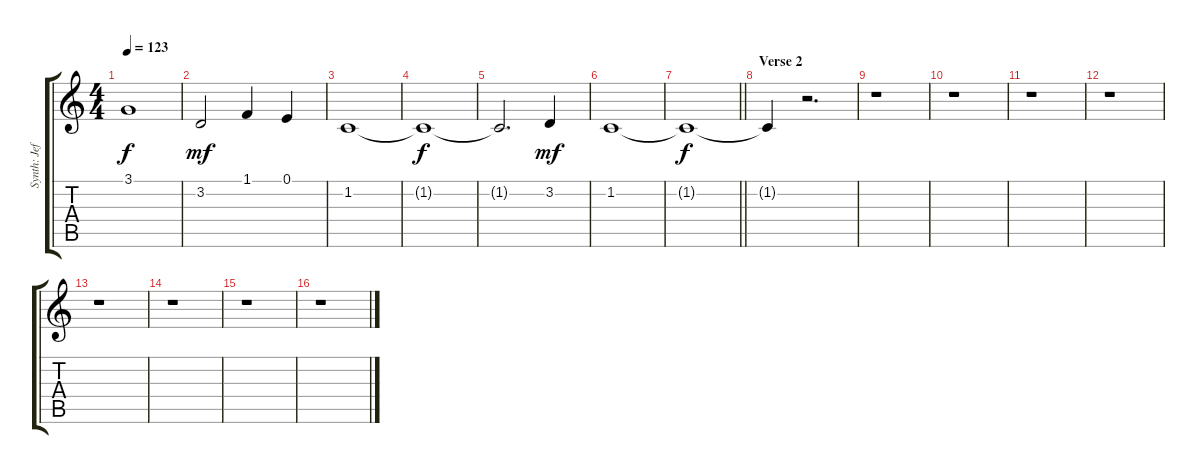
\track ("Synth: Jeff Jacobs" "Synth: Jef") {instrument synthbrass2}
\staff {score tabs}
\tuning (E4 B3 G3 D3 A2 E2) {hide}
\ts (4 4)
\tempo 123
\clef g2
\ks c
3.1{t}.1{dy f} |
3.2.2{dy mf} 1.1.4 0.1.4 |
1.2.1 |
1.2{t}.1{dy f} |
1.2{t}.2{d} 3.2.4{dy mf} |
1.2.1 |
\barLineRight lightlight
1.2{t}.1{dy f} |
\section ("" "Verse 2")
1.2{t}.4 r.2{d} |
r.1 |
r.1 |
r.1 |
r.1 |
r.1 |
r.1 |
r.1 |
r.1
